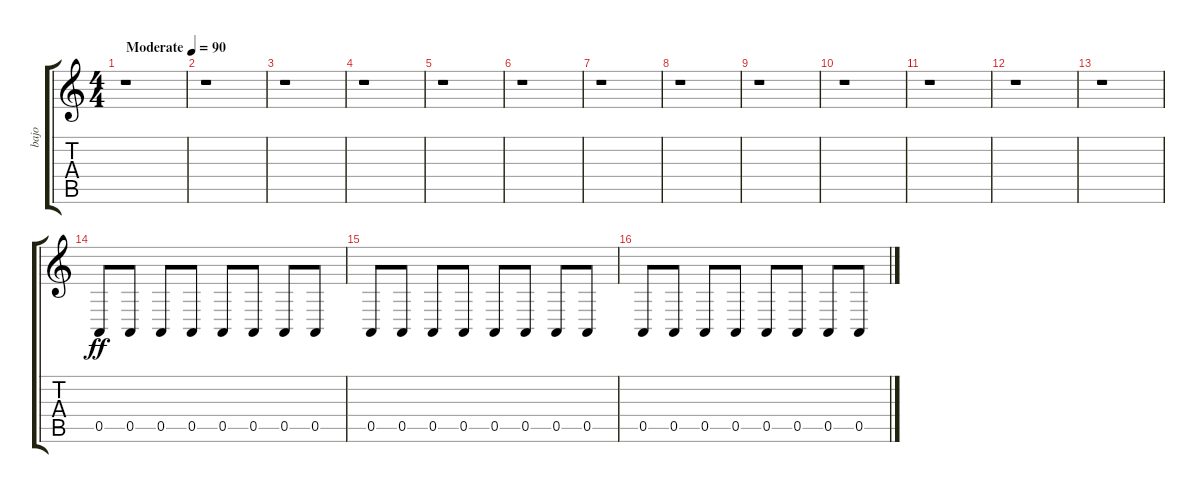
\track ("bajo" "bajo") {instrument acousticgrandpiano}
\staff {score tabs}
\tuning (E4 B3 G3 D3 A2 E2) {hide}
\ts (4 4)
\tempo (90 "Moderate")
\clef g2
\ks c
r.1{dy ff instrument acousticgrandpiano} |
r.1 |
r.1 |
r.1 |
r.1 |
r.1 |
r.1 |
r.1 |
r.1 |
r.1 |
r.1 |
r.1 |
r.1 |
0.5.8{instrument acousticbass} 0.5.8{instrument acousticbass} 0.5.8{instrument acousticbass} 0.5.8{instrument acousticbass} 0.5.8{instrument acousticbass} 0.5.8{instrument acousticbass} 0.5.8{instrument acousticbass} 0.5.8{instrument acousticbass} |
0.5.8{instrument acousticbass} 0.5.8{instrument acousticbass} 0.5.8{instrument acousticbass} 0.5.8{instrument acousticbass} 0.5.8{instrument acousticbass} 0.5.8{instrument acousticbass} 0.5.8{instrument acousticbass} 0.5.8{instrument acousticbass} |
0.5.8 0.5.8 0.5.8 0.5.8 0.5.8 0.5.8 0.5.8 0.5.8
